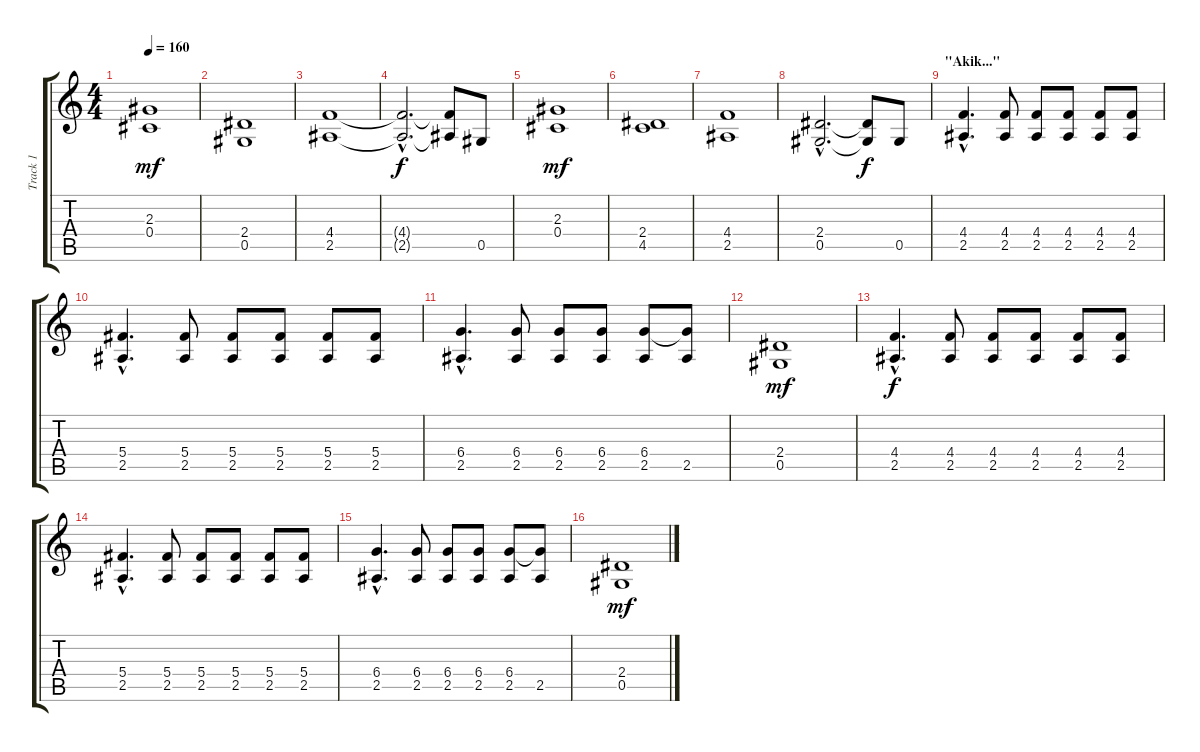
\track ("Track 1" "Track 1") {instrument overdrivenguitar}
\staff {score tabs}
\tuning (Eb4 Bb3 Gb3 Db3 Ab2 Eb2) {hide}
\ts (4 4)
\tempo 160
\clef g2
\ks c
(2.3 0.4).1{dy mf} |
(2.4 0.5).1 |
(4.4 2.5).1 |
(4.4{hac t} 2.5{hac t}).2{d dy f} (4.4{t} 2.5{t}).8 0.5.8 |
(2.3 0.4).1{dy mf} |
(2.4 4.5).1 |
(4.4 2.5).1 |
(2.4{hac} 0.5{hac}).2{d} (2.4{t} 0.5{t}).8{dy f} 0.5.8 |
\section ("" "\"Akik...\"")
(4.4{hac} 2.5{hac}).4{d} (4.4 2.5).8 (4.4 2.5).8 (4.4 2.5).8 (4.4 2.5).8 (4.4 2.5).8 |
(5.4{hac} 2.5{hac}).4{d} (5.4 2.5).8 (5.4 2.5).8 (5.4 2.5).8 (5.4 2.5).8 (5.4 2.5).8 |
(6.4{hac} 2.5{hac}).4{d} (6.4 2.5).8 (6.4 2.5).8 (6.4 2.5).8 (6.4 2.5).8 (6.4{t} 2.5).8 |
(2.4 0.5).1{dy mf} |
(4.4{hac} 2.5{hac}).4{d dy f} (4.4 2.5).8 (4.4 2.5).8 (4.4 2.5).8 (4.4 2.5).8 (4.4 2.5).8 |
(5.4{hac} 2.5{hac}).4{d} (5.4 2.5).8 (5.4 2.5).8 (5.4 2.5).8 (5.4 2.5).8 (5.4 2.5).8 |
(6.4{hac} 2.5{hac}).4{d} (6.4 2.5).8 (6.4 2.5).8 (6.4 2.5).8 (6.4 2.5).8 (6.4{t} 2.5).8 |
(2.4 0.5).1{dy mf}
